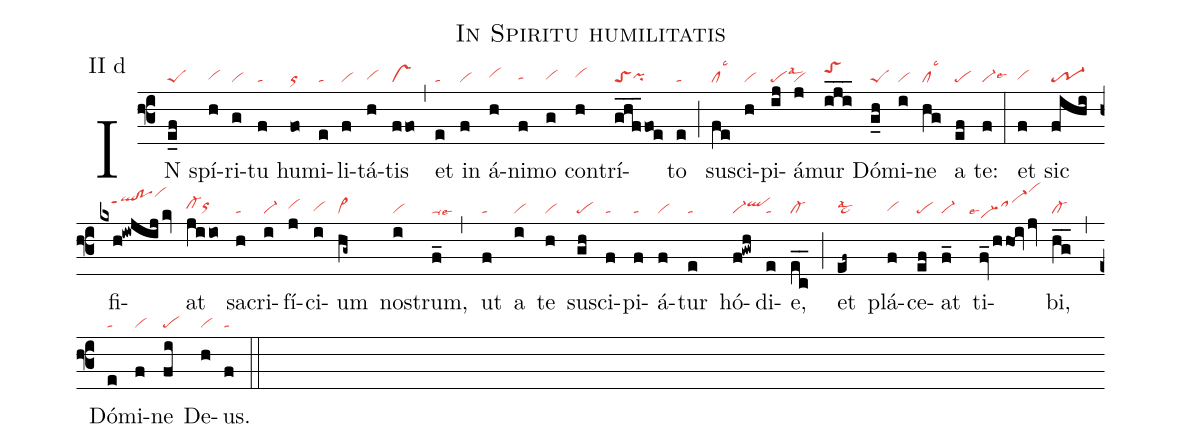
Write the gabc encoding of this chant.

name: In Spiritu humilitatis;
annotation: II d;
mode: 2;
nabc-lines: 1;
%%
(f3)
IN(e_f|peS) spí(h|vihg)ri(g|vi)tu(f|ta) hu(fo|or)mi(e|ta)li(f|vi)tá(h|vihg)tis(ffo|vs) (,)
et(e|ta) in(f|vi) á(h|vihh)ni(f|tahg)mo(g|vihg) con(h|vihh)trí(g_h_f_foe|toSpihg)to(e|ta) (;)
su(fe|cllsc3)sci(h|vi)pi(ij|pelsal3)á(j|vi)mur(iji___|toShj) Dó(g_h|peS)mi(i|vi)ne(hg|cllsc3) a(ef|pe) te:(f|vi-lse6) (:)
et(f|vihg) sic(fihi|tr-1) fi(kxh!iwjij/kv|///qlhj!pohjppt1vihm)at(jiio|cl-hhorhh) sa(h|ta)cri(i|vi-)fí(j|vihh)ci(i|vihg)um(hg~|vi>) no(i|vi)strum,(f_|ta-lse6) (,)
ut(f|ta) a(i|vi) te(h|vi) su(gh|pe)sci(f|ta)pi(f|ta)á(f|vi)tur(e|ta) hó(f!gwh|vi-qlhi)di(e|ta)e,(ec__|cl-) (;)
et(ef~|ta>lsal2) plá(f|vihg)ce(ef|pe)at(f_|vi-) ti(f_vhhOi/jv|```vi-hdlse4sa-hhvihp)bi,(hg__|cl-) (,)
Dó(e|ta)mi(f|vi)ne(fi|pe) De(h|vi)us.(f|ta) (::)
